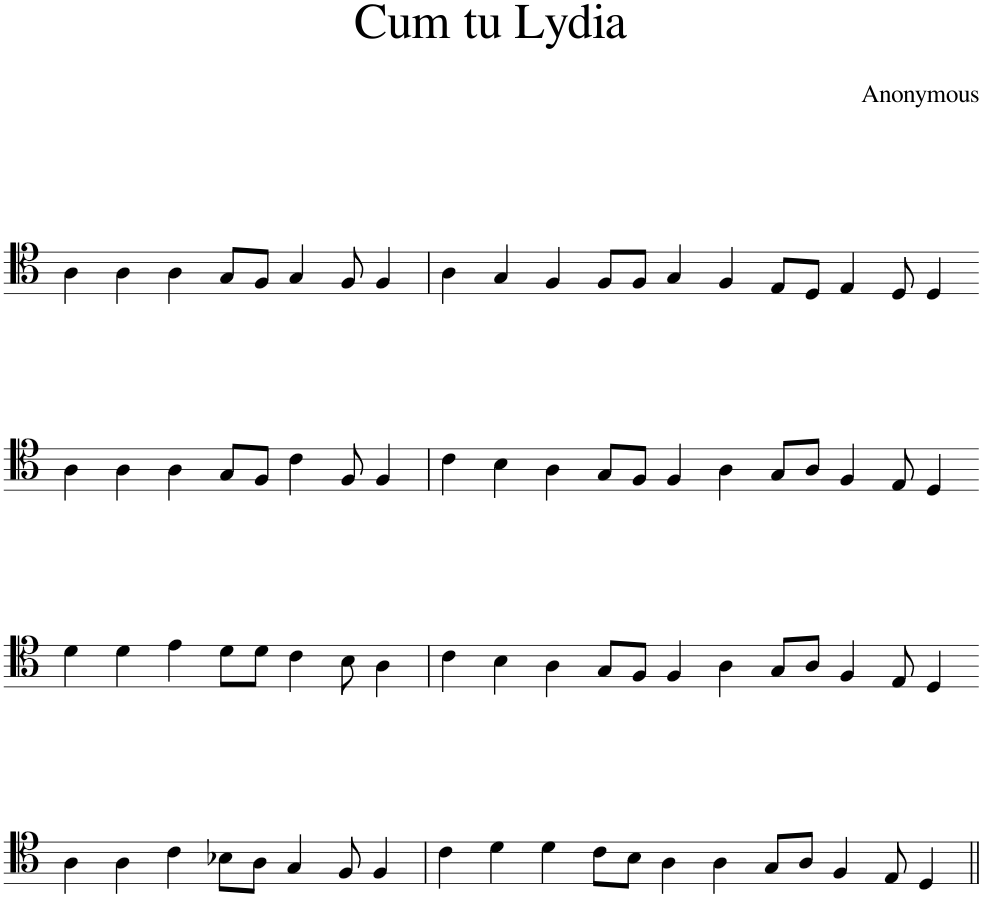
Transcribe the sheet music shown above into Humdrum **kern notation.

**kern
*part1
*staff1
*I"Piano
*I'Pno.
*clefC4
*k[]
*M13/8
=1
4A\
4A\
4A\
8G/L
8F/J
4G/
8F/
4F/
=2
*M19/8
4A\
4G/
4F/
8F/L
8F/J
4G/
4F/
8E/L
8D/J
4E/
8D/
4D/
!!LO:LB:g=z
=3-
*M13/8
4A\
4A\
4A\
8G/L
8F/J
4c\
8F/
4F/
=4
*M19/8
4c\
4B\
4A\
8G/L
8F/J
4F/
4A\
8G/L
8A/J
4F/
8E/
4D/
!!LO:LB:g=z
=5-
*M13/8
4d\
4d\
4e\
8d\L
8d\J
4c\
8B\
4A\
=6
*M19/8
4c\
4B\
4A\
8G/L
8F/J
4F/
4A\
8G/L
8A/J
4F/
8E/
4D/
!!LO:LB:g=z
=7-
*M13/8
4A\
4A\
4c\
8B-X\L
8A\J
4G/
8F/
4F/
=8
*M19/8
4c\
4d\
4d\
8c\L
8B\J
4A\
4A\
8G/L
8A/J
4F/
8E/
4D/
=||
*-
